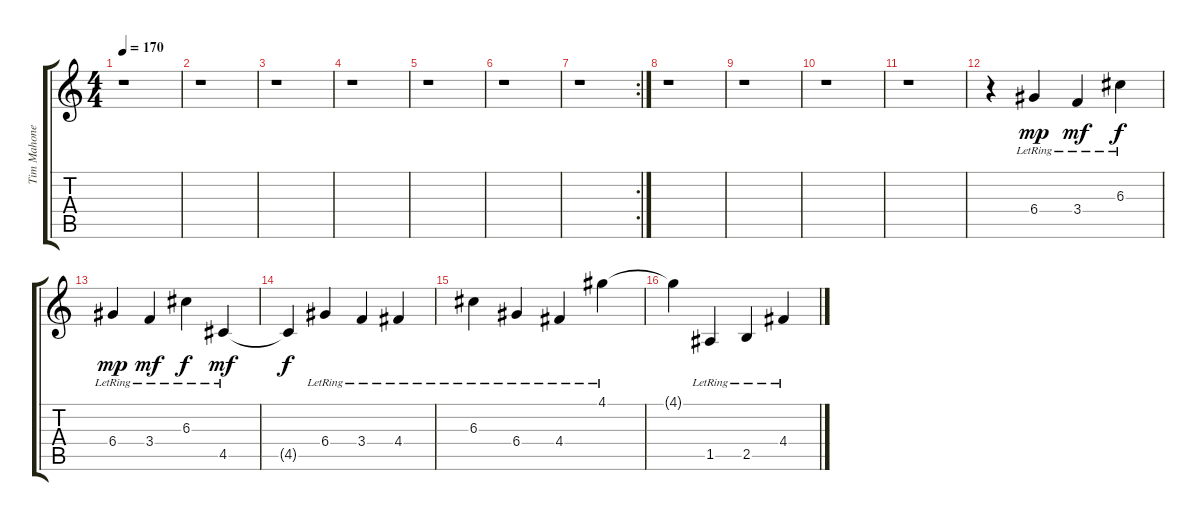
\track ("Tim Mahoney [Reggae]" "Tim Mahone") {instrument acousticguitarsteel}
\staff {score tabs}
\tuning (E4 B3 G3 D3 A2 E2) {hide}
\ts (4 4)
\tempo 170
\clef g2
\ks c
r.1{dy f} |
r.1 |
r.1 |
r.1 |
r.1 |
r.1 |
\rc 2
r.1 |
r.1 |
r.1 |
r.1 |
r.1 |
r.4 6.4{lr}.4{dy mp} 3.4{lr}.4{dy mf} 6.3{lr}.4{dy f} |
6.4{lr}.4{dy mp} 3.4{lr}.4{dy mf} 6.3{lr}.4{dy f} 4.5{lr}.4{dy mf} |
4.5{t}.4{dy f} 6.4{lr}.4 3.4{lr}.4 4.4{lr}.4 |
6.3{lr}.4 6.4{lr}.4 4.4{lr}.4 4.1{lr}.4 |
4.1{t}.4 1.5{lr}.4 2.5{lr}.4 4.4{lr}.4
